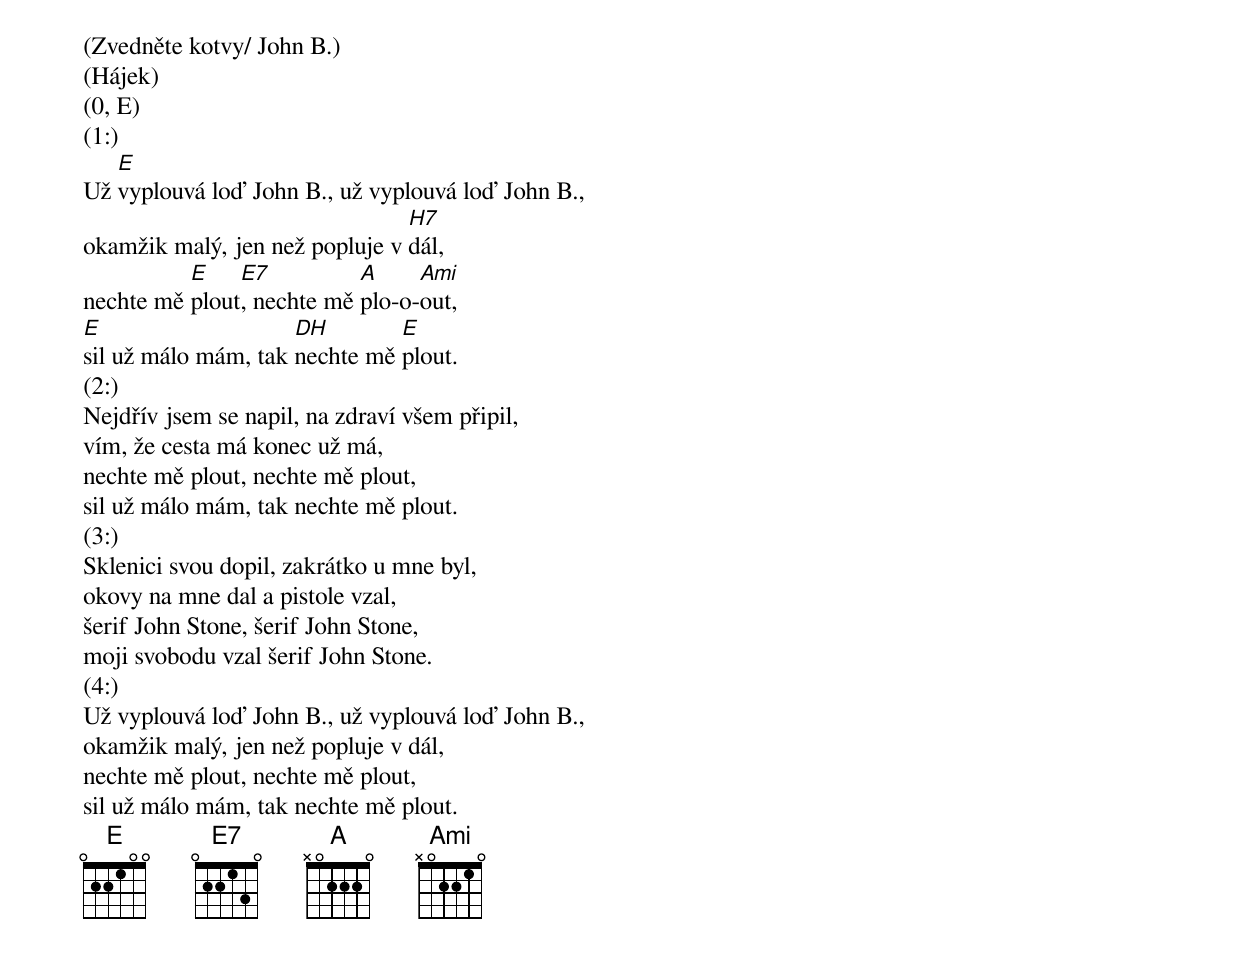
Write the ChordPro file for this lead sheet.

(Zvedněte kotvy/ John B.)
(Hájek)
(0, E)
(1:)
Už [E]vyplouvá loď John B., už vyplouvá loď John B.,
okamžik malý, jen než popluje v [H7]dál,
nechte mě [E]plout[E7], nechte mě [A]plo-o-[Ami]out,
[E]sil už málo mám, tak [DH]nechte mě [E]plout.
(2:)
Nejdřív jsem se napil, na zdraví všem připil,
vím, že cesta má konec už má,
nechte mě plout, nechte mě plout,
sil už málo mám, tak nechte mě plout.
(3:)
Sklenici svou dopil, zakrátko u mne byl,
okovy na mne dal a pistole vzal,
šerif John Stone, šerif John Stone,
moji svobodu vzal šerif John Stone.
(4:)
Už vyplouvá loď John B., už vyplouvá loď John B.,
okamžik malý, jen než popluje v dál,
nechte mě plout, nechte mě plout,
sil už málo mám, tak nechte mě plout.
